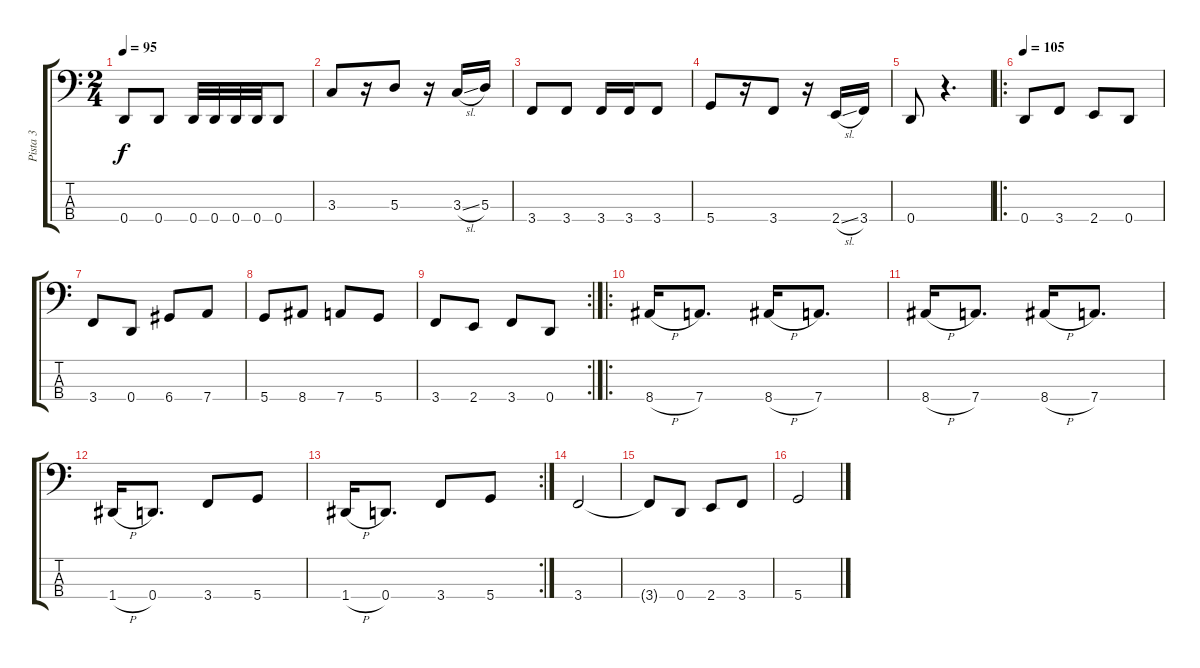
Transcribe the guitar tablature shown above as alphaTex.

\track ("Pista 3" "Pista 3") {instrument electricbasspick}
\staff {score tabs}
\tuning (G2 D2 A1 D1) {hide}
\ts (2 4)
\tempo 95
\clef f4
\ks c
0.4.8{dy f} 0.4.8 0.4.32 0.4.32 0.4.32 0.4.32 0.4.8 |
3.3.8 r.16 5.3.8 r.16 3.3{sl}.16 5.3.16 |
3.4.8 3.4.8 3.4.16 3.4.16 3.4.8 |
5.4.8 r.16 3.4.8 r.16 2.4{sl}.16 3.4.16 |
0.4.8 r.4{d} |
\ro
\tempo 105
0.4.8 3.4.8 2.4.8 0.4.8 |
3.4.8 0.4.8 6.4.8 7.4.8 |
5.4.8 8.4.8 7.4.8 5.4.8 |
\rc 2
3.4.8 2.4.8 3.4.8 0.4.8 |
\ro
8.4{h}.16 7.4.8{d} 8.4{h}.16 7.4.8{d} |
8.4{h}.16 7.4.8{d} 8.4{h}.16 7.4.8{d} |
1.4{h}.16 0.4.8{d} 3.4.8 5.4.8 |
\rc 2
1.4{h}.16 0.4.8{d} 3.4.8 5.4.8 |
3.4.2 |
3.4{t}.8 0.4.8 2.4.8 3.4.8 |
5.4.2
